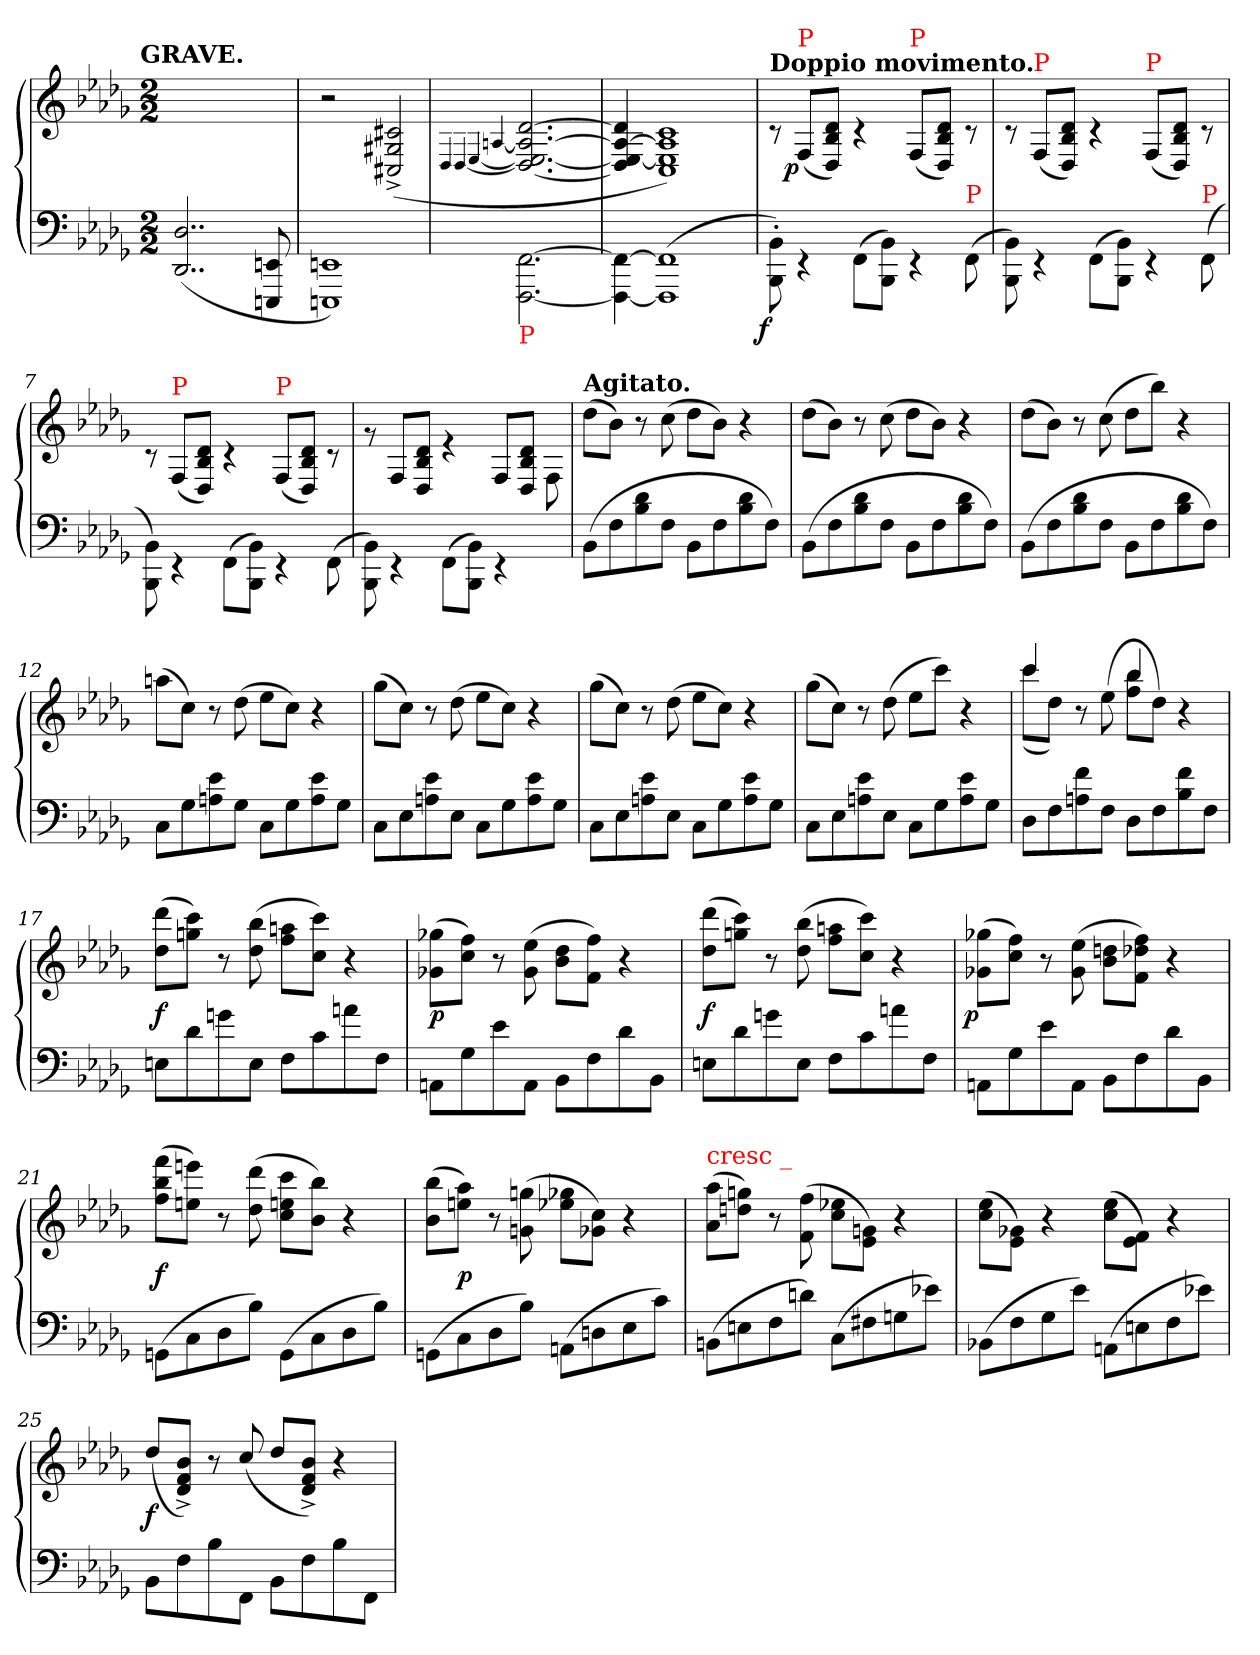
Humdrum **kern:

**kern	**kern	**dynam
*part1	*part1	*part1
*staff2	*staff1	*staff1/2
*clefF4	*clefG2	*
*k[b-e-a-d-g-]	*k[b-e-a-d-g-]	*
*b-:	*b-:	*
!!LO:TX:omd:t=GRAVE.
*M2/2	*M2/2	*
*MM70	*MM70	*
=1	=1	=1
(<2..D-/ 2..DD-/	1ryy	.
8EEn/ 8EEEn/	.	.
=2	=2	=2
!LO:N:vis=1	!	!
2.EEn 2.EEEn)	2r	.
!	!LO:N:vis=2	!
.	(>4c#X^>/ 4G#X^>/ 4C#X^>/	.
=3	=3	=3
4ryy	4ryy	.
.	4qqD-/	.
.	[4qqD-/	.
.	[4qqE-/	.
.	[4qqAn/	.
!LO:TX:b:color=red:t=P	!	!
[2.FF\ [2.FFF\	[2.d-/ 2.An_/ 2.E-_/ 2.D-_/	.
=4	=4	=4
4FF_\ 4FFF_\	4d-]/ 4A_/ 4E-_/ 4D-]/	.
(>1FF]\ 1FFF]\	1c/ 1An]/ 1E-]/ 1C/)	.
=5	=5	=5
!	!LO:TX:a:B:t=Doppio movimento.	!
!	!	!LO:DY:b=2:rj
8BB-'>\ 8BBB-'>\)	8rc	f
!	!LO:TX:a:color=red:t=P	!
!	!	!LO:DY:rj
4rEE	(<8F/L	p
.	8d-/ 8B-/ 8D-/J)	.
(>8FF\L	4rc	.
8BB- 8BBB-J)	.	.
!	!LO:TX:a:color=red:t=P	!
4rEE	(<8F/L	.
.	8d-/ 8B-/ 8D-/J)	.
!LO:TX:a:color=red:t=P	!	!
(>8FF\	8rc	.
=6	=6	=6
8BB-\ 8BBB-\)	8rc	.
!	!LO:TX:a:color=red:t=P	!
4rEE	(<8F/L	.
.	8d-/ 8B-/ 8D-/J)	.
(>8FF\L	4rc	.
8BB- 8BBB-J)	.	.
!	!LO:TX:a:color=red:t=P	!
4rEE	(<8F/L	.
.	8d-/ 8B-/ 8D-/J)	.
!LO:TX:a:color=red:t=P	!	!
(>8FF\	8rc	.
=7	=7	=7
8BB-\ 8BBB-\)	8rc	.
!	!LO:TX:a:color=red:t=P	!
4rEE	(<8F/L	.
.	8d-/ 8B-/ 8D-/J)	.
(>8FF\L	4rc	.
8BB- 8BBB-J)	.	.
!	!LO:TX:a:color=red:t=P	!
4rEE	(<8F/L	.
.	8d-/ 8B-/ 8D-/J)	.
(>8FF\	8rc	.
=8	=8	=8
8BB-\ 8BBB-\)	8rg	.
4rEE	8F/L	.
.	8d-/ 8B-/ 8D-/J	.
(>8FF\L	4re	.
8BB- 8BBB-J)	.	.
4rEE	8F/L	.
.	8d-/ 8B-/ 8D-/J	.
8ryy	8F\	.
=9	=9	=9
!	!LO:TX:a:B:t=Agitato.	!
(>8BB-\L	(>8dd-\L	.
8F	8b-J)	.
8d- 8B-	8r	.
8FJ	(>8cc	.
8BB-\L	8dd-\L	.
8F	8b-J)	.
8d- 8B-	4r	.
8FJ)	.	.
=10	=10	=10
(>8BB-\L	(>8dd-\L	.
8F	8b-J)	.
8d- 8B-	8r	.
8FJ	(>8cc	.
8BB-\L	8dd-\L	.
8F	8b-J)	.
8d- 8B-	4r	.
8FJ)	.	.
=11	=11	=11
(>8BB-\L	(>8dd-\L	.
8F	8b-J)	.
8d- 8B-	8r	.
8FJ	(>8cc	.
8BB-\L	8dd-\L	.
8F	8bb-J)	.
8d- 8B-	4r	.
8FJ)	.	.
=12	=12	=12
8C\L	(>8aan\L	.
8G-	8ccJ)	.
8e- 8An	8r	.
8G-J	(>8dd-	.
8C\L	8ee-\L	.
8G-	8ccJ)	.
8e- 8A	4r	.
8G-J	.	.
=13	=13	=13
8C\L	(>8gg-\L	.
8E-	8ccJ)	.
8e- 8An	8r	.
8E-J	(>8dd-	.
8C\L	8ee-\L	.
8G-	8ccJ)	.
8e- 8A	4r	.
8G-J	.	.
=14	=14	=14
8C\L	(>8gg-\L	.
8E-	8ccJ)	.
8e- 8An	8r	.
8E-J	(>8dd-	.
8C\L	8ee-\L	.
8G-	8ccJ)	.
8e- 8A	4r	.
8G-J	.	.
=15	=15	=15
8C\L	(>8gg-\L	.
8E-	8ccJ)	.
8e- 8An	8r	.
8E-J	(>8dd-	.
8C\L	8ee-\L	.
8G-	8cccJ)	.
8e- 8A	4r	.
8G-J	.	.
=16	=16	=16
*	*^	*
8D-\L	4ccc/	(>8ccc\L	.
8F	.	8dd-J)	.
8f 8An	4ryy	8r	.
8FJ	.	(>8ee-	.
8D-\L	4bb-/	8bb-\ 8ff\L	.
8F	.	8dd-J)	.
8f 8B-	4ryy	4r	.
8FJ	.	.	.
*	*v	*v	*
=17	=17	=17
8En\L	(>8ddd-\ 8dd-\L	f
8d-	8ccc 8ggnJ)	.
8gn	8r	.
8EJ	(>8bb- 8dd-	.
8F\L	8aan\ 8ff\L	.
8c	8ccc 8ccJ)	.
8an	4r	.
8FJ	.	.
=18	=18	=18
8AAn\L	(>8gg-X 8g-XL	p
8G-	8ff 8ccJ)	.
8e-	8r	.
8AAJ	(>8ee-\ 8g-\	.
8BB-\L	8dd-\ 8b-\L	.
8F	8ff 8fJ)	.
8d-	4r	.
8BB-J	.	.
=19	=19	=19
8En\L	(>8ddd-\ 8dd-\L	f
8d-	8ccc 8ggnJ)	.
8gn	8r	.
8EJ	(>8bb- 8dd-	.
8F\L	8aan\ 8ff\L	.
8c	8ccc 8ccJ)	.
8an	4r	.
8FJ	.	.
=20	=20	=20
!	!	!LO:DY:rj
8AAn\L	(>8gg-X\ 8g-X\L	p
8G-	8ff 8ccJ)	.
8e-	8r	.
8AAJ	(>8ee-\ 8g-\	.
8BB-\L	8ddn\ 8b-\L	.
8F	8ff 8dd-X 8fJ)	.
8d-	4r	.
8BB-J	.	.
=21	=21	=21
(>8GGn\L	(>8fff\ 8bb-\ 8ff\L	f
8C	8eeen 8eenJ)	.
8D-	8r	.
8B-J)	(>8ddd-\ 8dd-\	.
(>8GG\L	8ccc\ 8een\ 8cc\L	.
8C	8bb- 8b-J)	.
8D-	4r	.
8B-J)	.	.
=22	=22	=22
(>8GGn\L	(>8bb-\ 8b-\L	.
8C	8aa- 8eenJ)	p
8D-	8r	.
8B-J)	(>8gg 8g	.
(>8AAn\L	8gg-X\ 8ee-X\L	.
8Dn	8cc 8g-XJ)	.
8E-	4r	.
8cJ)	.	.
=23	=23	=23
!	!LO:TX:a:color=red:t=cresc _	!
(>8BBn\L	(>8aa-\ 8a-\L	.
8En	8ggn 8ddnJ)	.
8F	8r	.
8dnJ)	(>8ff\ 8f\	.
(>8C\L	8ee-X\ 8cc\L	.
8F#X	8gn 8e-J)	.
8Gn	4r	.
8e-XJ)	.	.
=24	=24	=24
(>8BB-X\L	(>8ee-\ 8cc\L	.
8F	8g-X 8e-J)	.
8G-	4r	.
8e-J)	.	.
(>8AAn\L	(>8ee-\ 8cc\L	.
8En	8f 8e-J)	.
8F	4r	.
8e-XJ)	.	.
=25	=25	=25
8BB-\L	(<8dd-/L	f
8F	8b-^< 8f^< 8d-^<J)	.
8B-	8r	.
8FFJ	(<8cc/	.
8BB-\L	8dd-/L	.
8F	8b-^< 8f^< 8d-^<J)	.
8B-	4r	.
8FFJ	.	.
=	=	=
*-	*-	*-
